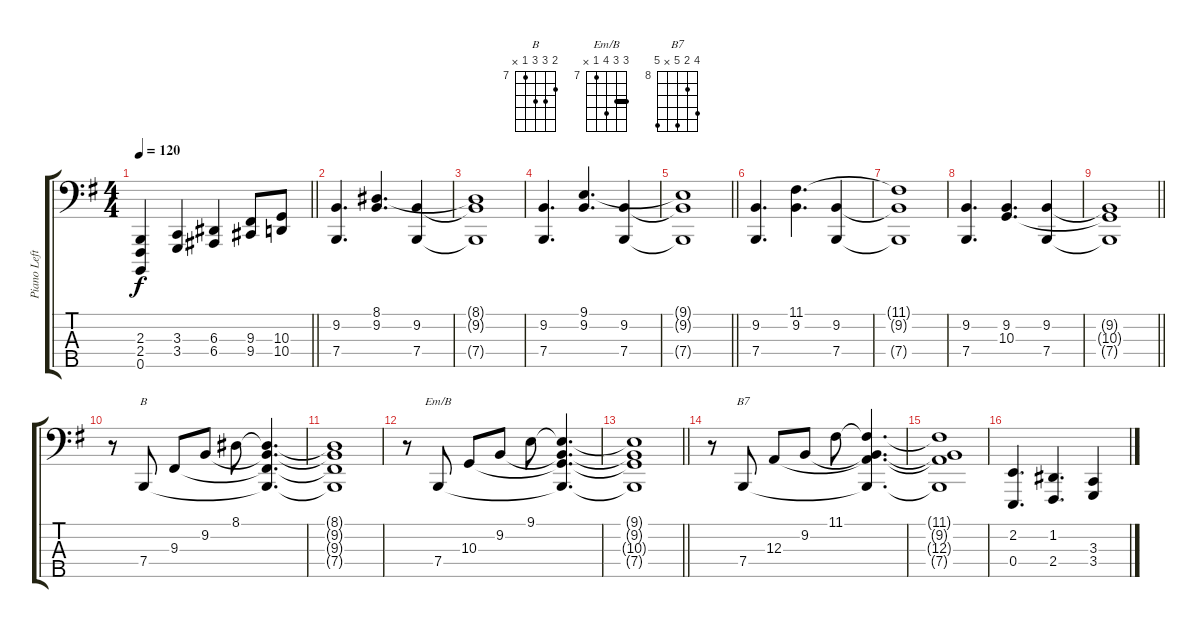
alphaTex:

\track ("Piano Left Standard" "Piano Left") {instrument acousticgrandpiano}
\staff {score tabs}
\tuning (G2 D2 A1 E1 B0) {hide}
\chord ("B" 8 9 9 7 x) {firstfret 7}
\chord ("Em/B" 9 9 10 7 x) {firstfret 7 barre 9}
\chord ("B7" 11 9 12 x 12) {firstfret 8}
\ts (4 4)
\tempo 120
\clef f4
\barLineRight lightlight
\ks eminor
(2.3 2.4 0.5).4{dy f} (3.3 3.4).4 (6.3 6.4).4 (9.3 9.4).8 (10.3 10.4).8 |
\section ("" "")
(9.2 7.4).4{d} (8.1 9.2).4{d} (9.2 7.4).4 |
(8.1{t} 9.2{t} 7.4{t}).1 |
(9.2 7.4).4{d} (9.1 9.2).4{d} (9.2 7.4).4 |
\barLineRight lightlight
(9.1{t} 9.2{t} 7.4{t}).1 |
(9.2 7.4).4{d} (11.1 9.2).4{d} (9.2 7.4).4 |
(11.1{t} 9.2{t} 7.4{t}).1 |
(9.2 7.4).4{d} (9.2 10.3).4{d} (9.2 7.4).4 |
\barLineRight lightlight
(9.2{t} 10.3{t} 7.4{t}).1 |
r.8 7.4.8{ch "B"} 9.3.8 9.2.8 8.1.8 (8.1{t} 9.2{t} 9.3{t} 7.4{t}).4{d} |
(8.1{t} 9.2{t} 9.3{t} 7.4{t}).1 |
r.8 7.4.8{ch "Em/B"} 10.3.8 9.2.8 9.1.8 (9.1{t} 9.2{t} 10.3{t} 7.4{t}).4{d} |
\barLineRight lightlight
(9.1{t} 9.2{t} 10.3{t} 7.4{t}).1 |
r.8 7.4.8{ch "B7"} 12.3.8 9.2.8 11.1.8 (11.1{t} 9.2{t} 12.3{t} 7.4{t}).4{d} |
(11.1{t} 9.2{t} 12.3{t} 7.4{t}).1 |
(2.2 0.4).4{d} (1.2 2.4).4{d} (3.3 3.4).4
